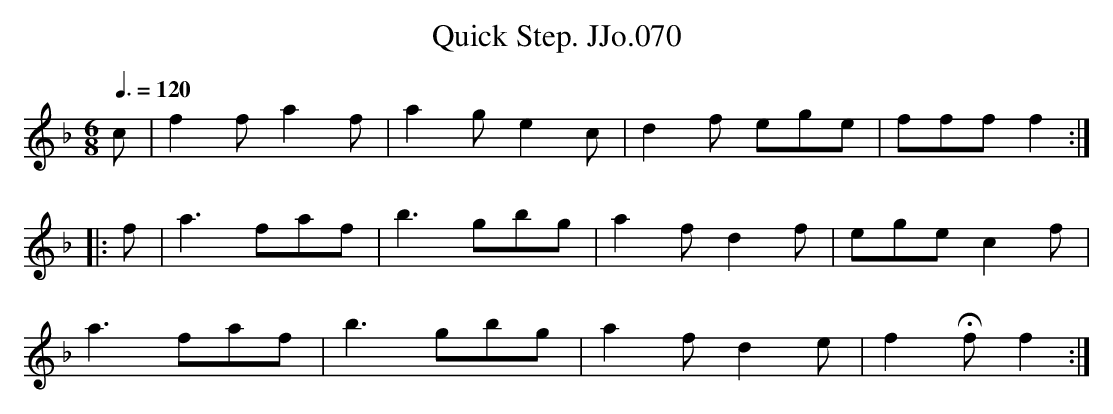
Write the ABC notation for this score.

X:1
T:Quick Step. JJo.070
M:6/8
L:1/8
Q:3/8=120
K:F
c|f2fa2f|a2ge2c|d2f ege|ffff2:|
|:f|a3 faf|b3 gbg|a2fd2f|ege c2f|
a3faf|b3gbg|a2fd2e|f2 Hf f2:|
